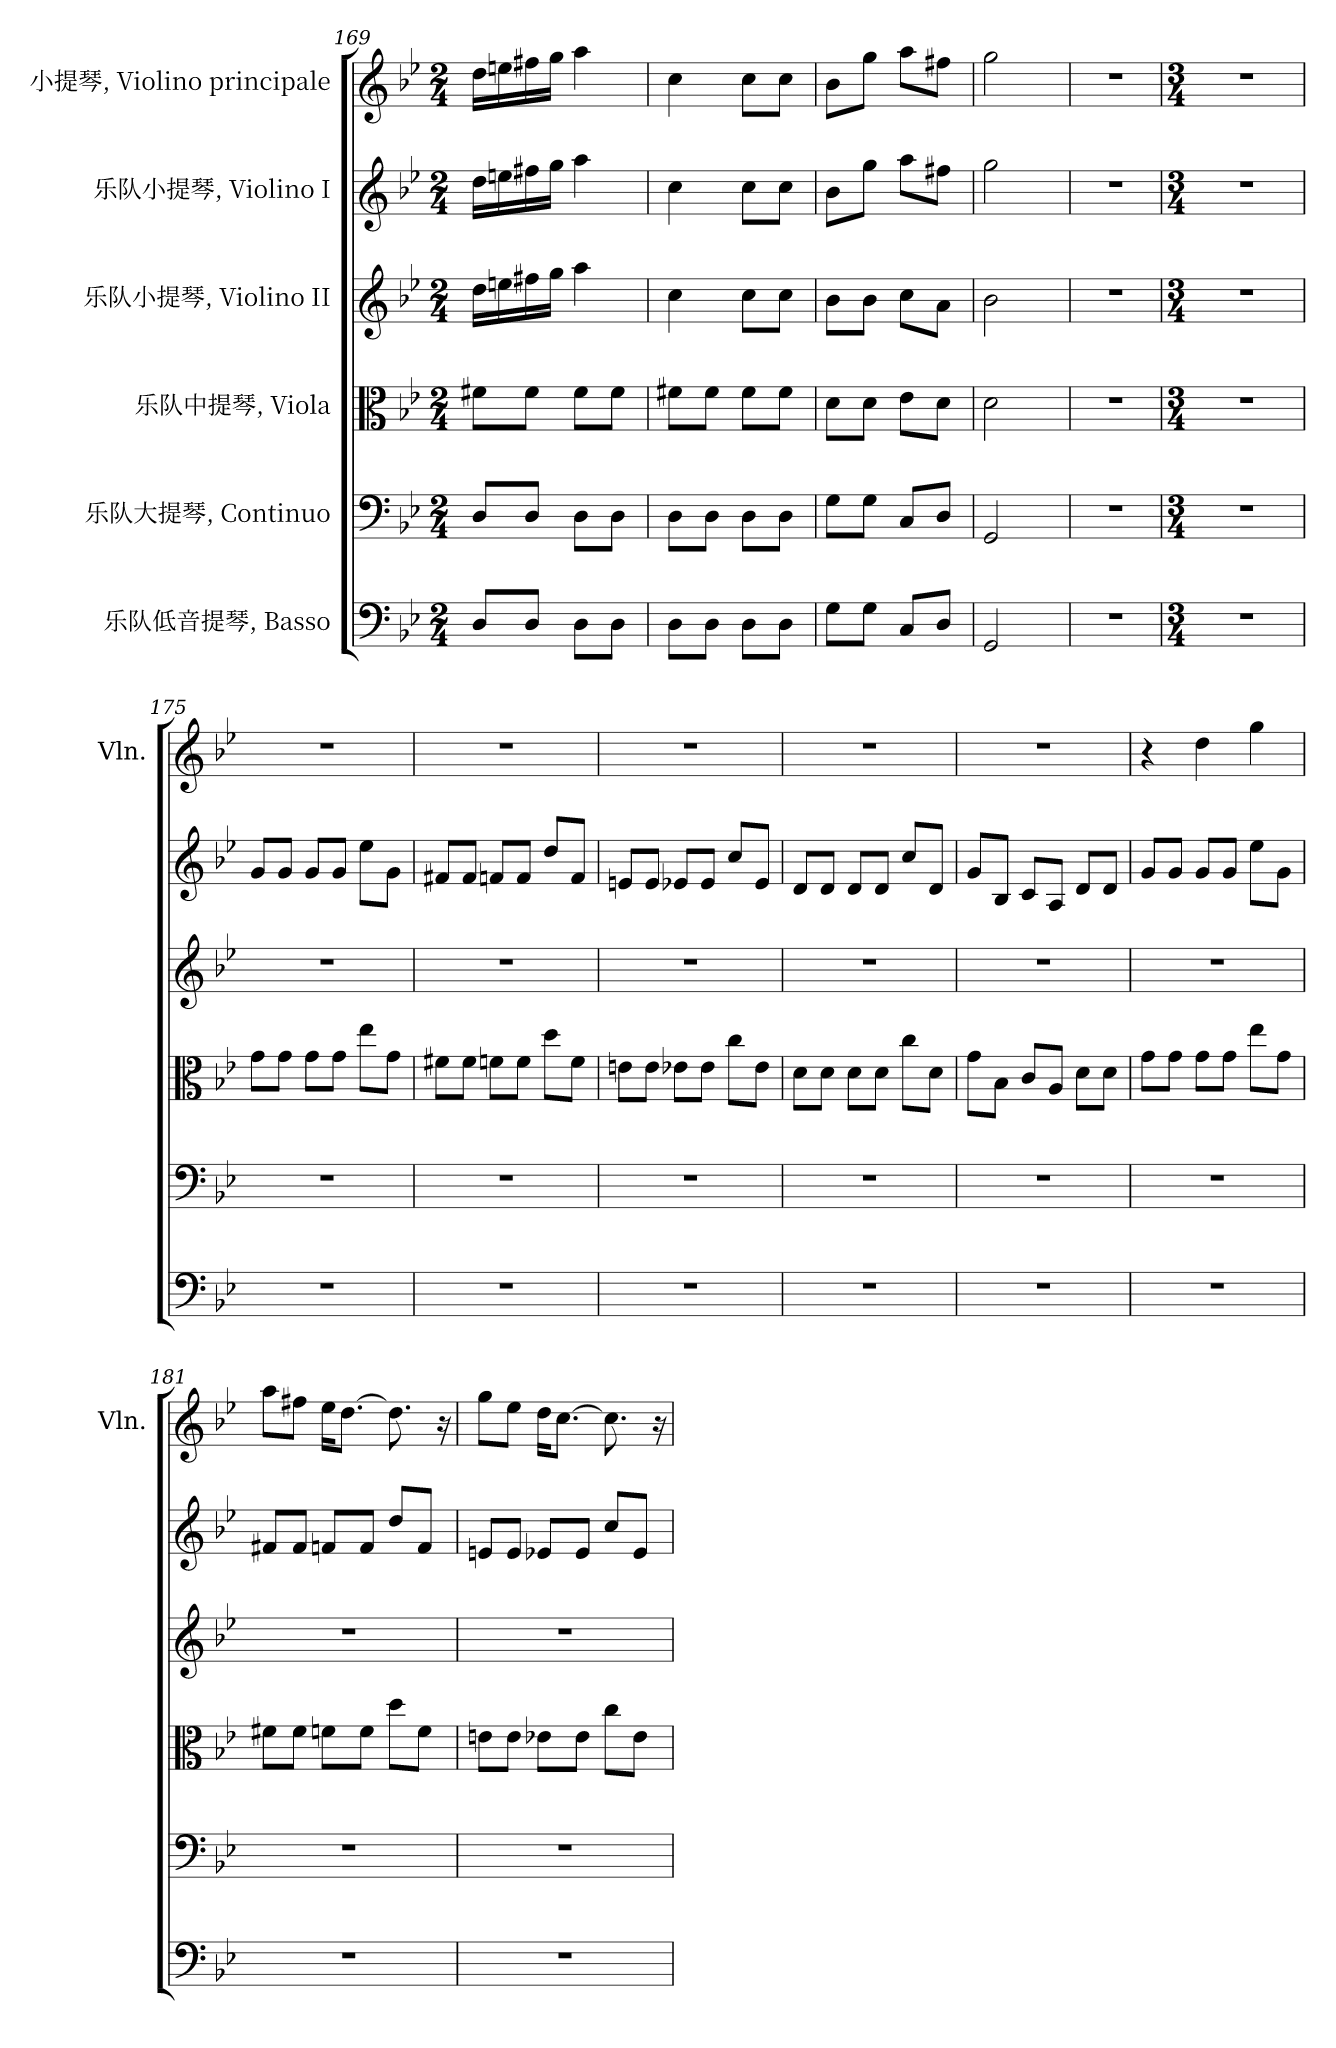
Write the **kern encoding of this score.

**kern	**kern	**kern	**kern	**kern	**kern
*part6	*part5	*part4	*part3	*part2	*part1
*staff6	*staff5	*staff4	*staff3	*staff2	*staff1
*I"乐队低音提琴, Basso	*I"乐队大提琴, Continuo	*I"乐队中提琴, Viola	*I"乐队小提琴, Violino II	*I"乐队小提琴, Violino I	*I"小提琴, Violino principale
*	*	*	*	*	*I'Vln.
*clefF4	*clefF4	*clefC3	*clefG2	*clefG2	*clefG2
*ITrd7c12	*	*	*	*	*
*k[b-e-]	*k[b-e-]	*k[b-e-]	*k[b-e-]	*k[b-e-]	*k[b-e-]
*M2/4	*M2/4	*M2/4	*M2/4	*M2/4	*M2/4
=169	=169	=169	=169	=169	=169
8DD/L	8D/L	8f#X\L	16dd\LL	16dd\LL	16dd\LL
.	.	.	16een\	16een\	16een\
8DD/J	8D/J	8f#\J	16ff#X\	16ff#X\	16ff#X\
.	.	.	16gg\JJ	16gg\JJ	16gg\JJ
8DD\L	8D\L	8f#\L	4aa\	4aa\	4aa\
8DD\J	8D\J	8f#\J	.	.	.
=170	=170	=170	=170	=170	=170
8DD\L	8D\L	8f#X\L	4cc\	4cc\	4cc\
8DD\J	8D\J	8f#\J	.	.	.
8DD\L	8D\L	8f#\L	8cc\L	8cc\L	8cc\L
8DD\J	8D\J	8f#\J	8cc\J	8cc\J	8cc\J
=171	=171	=171	=171	=171	=171
8GG\L	8G\L	8d\L	8b-\L	8b-\L	8b-\L
*	*	*	*	*	*MM100
8GG\J	8G\J	8d\J	8b-\J	8gg\J	8gg\J
*	*	*	*	*	*MM90
8CC/L	8C/L	8e-\L	8cc\L	8aa\L	8aa\L
*	*	*	*	*	*MM80
8DD/J	8D/J	8d\J	8a\J	8ff#X\J	8ff#X\J
=172	=172	=172	=172	=172	=172
*	*	*	*	*	*MM60
2GGG/	2GG/	2d\	2b-\	2gg\	2gg\
=173	=173	=173	=173	=173	=173
2r	2r	2r	2r	2r	2r
=174	=174	=174	=174	=174	=174
*M3/4	*M3/4	*M3/4	*M3/4	*M3/4	*M3/4
2.r	2.r	2.r	2.r	2.r	2.r
!!LO:LB:g=z
=175	=175	=175	=175	=175	=175
*	*	*	*	*	*MM35
2.r	2.r	8g\L	2.r	8g/L	2.r
.	.	8g\J	.	8g/J	.
.	.	8g\L	.	8g/L	.
.	.	8g\J	.	8g/J	.
.	.	8ee-\L	.	8ee-\L	.
.	.	8g\J	.	8g\J	.
=176	=176	=176	=176	=176	=176
2.r	2.r	8f#X\L	2.r	8f#X/L	2.r
.	.	8f#\J	.	8f#/J	.
.	.	8fn\L	.	8fn/L	.
.	.	8f\J	.	8f/J	.
.	.	8dd\L	.	8dd/L	.
.	.	8f\J	.	8f/J	.
=177	=177	=177	=177	=177	=177
2.r	2.r	8en\L	2.r	8en/L	2.r
.	.	8e\J	.	8e/J	.
.	.	8e-X\L	.	8e-X/L	.
.	.	8e-\J	.	8e-/J	.
.	.	8cc\L	.	8cc/L	.
.	.	8e-\J	.	8e-/J	.
=178	=178	=178	=178	=178	=178
2.r	2.r	8d\L	2.r	8d/L	2.r
.	.	8d\J	.	8d/J	.
.	.	8d\L	.	8d/L	.
.	.	8d\J	.	8d/J	.
.	.	8cc\L	.	8cc/L	.
.	.	8d\J	.	8d/J	.
=179	=179	=179	=179	=179	=179
2.r	2.r	8g\L	2.r	8g/L	2.r
.	.	8B-\J	.	8B-/J	.
.	.	8c/L	.	8c/L	.
.	.	8A/J	.	8A/J	.
.	.	8d\L	.	8d/L	.
.	.	8d\J	.	8d/J	.
=180	=180	=180	=180	=180	=180
2.r	2.r	8g\L	2.r	8g/L	4r
.	.	8g\J	.	8g/J	.
.	.	8g\L	.	8g/L	4dd\
.	.	8g\J	.	8g/J	.
.	.	8ee-\L	.	8ee-\L	4gg\
.	.	8g\J	.	8g\J	.
!!LO:PB:g=z
=181	=181	=181	=181	=181	=181
2.r	2.r	8f#X\L	2.r	8f#X/L	8aa\L
.	.	8f#\J	.	8f#/J	8ff#X\J
.	.	8fn\L	.	8fn/L	16ee-\KL
.	.	.	.	.	[8.dd\J
.	.	8f\J	.	8f/J	.
.	.	8dd\L	.	8dd/L	8.dd\]
.	.	8f\J	.	8f/J	.
.	.	.	.	.	16r
=182	=182	=182	=182	=182	=182
2.r	2.r	8en\L	2.r	8en/L	8gg\L
.	.	8e\J	.	8e/J	8ee-\J
.	.	8e-X\L	.	8e-X/L	16dd\KL
.	.	.	.	.	[8.cc\J
.	.	8e-\J	.	8e-/J	.
.	.	8cc\L	.	8cc/L	8.cc\]
.	.	8e-\J	.	8e-/J	.
.	.	.	.	.	16r
=	=	=	=	=	=
*-	*-	*-	*-	*-	*-
